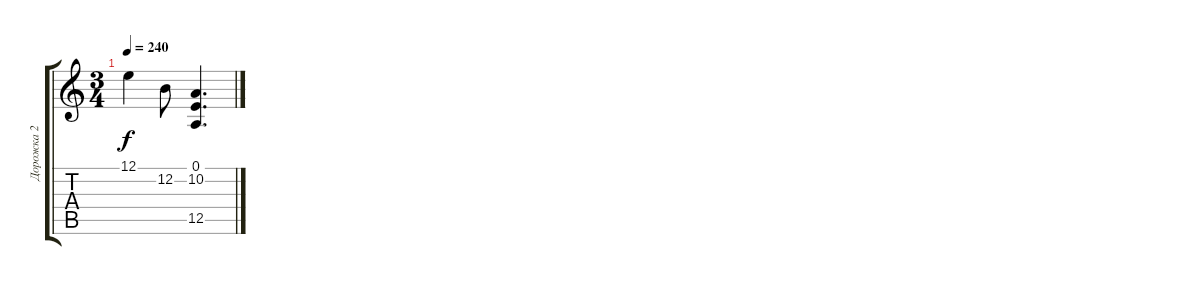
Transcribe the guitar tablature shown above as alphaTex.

\track ("Дорожка 2" "Дорожка 2") {instrument synthvoice}
\staff {score tabs}
\tuning (E4 B3 G3 D3 A2 E2) {hide}
\ts (3 4)
\tempo 240
\clef g2
\ks c
12.1.4{dy f} 12.2.8 (0.1 10.2 12.5).4{d}
